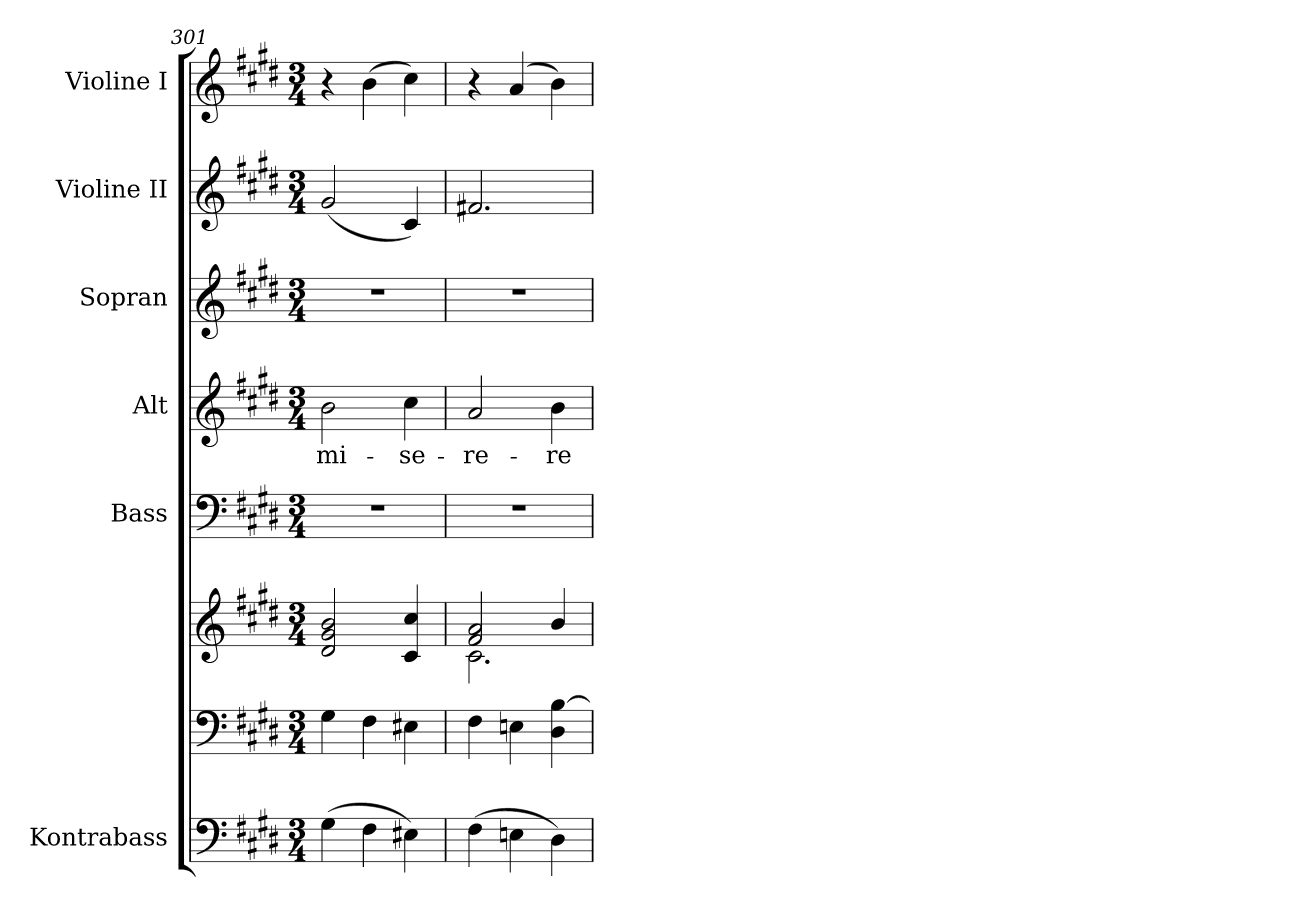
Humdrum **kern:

**kern	**kern	**kern	**kern	**kern	**text	**kern	**kern	**kern
*part7	*part6	*part6	*part5	*part4	*part4	*part3	*part2	*part1
*staff8	*staff7	*staff6	*staff5	*staff4	*staff4	*staff3	*staff2	*staff1
*I"Kontrabass	*	*	*I"Bass	*I"Alt	*	*I"Sopran	*I"Violine II	*I"Violine I
*I'Kb.	*	*	*I'B.	*I'A.	*	*I'S.	*I'Vl. II	*I'Vl. I
*clefF4	*clefF4	*clefG2	*clefF4	*clefG2	*	*clefG2	*clefG2	*clefG2
*ITrd7c12	*	*	*	*	*	*	*	*
*k[f#c#g#d#]	*k[f#c#g#d#]	*k[f#c#g#d#]	*k[f#c#g#d#]	*k[f#c#g#d#]	*	*k[f#c#g#d#]	*k[f#c#g#d#]	*k[f#c#g#d#]
*E:	*E:	*E:	*E:	*E:	*	*E:	*E:	*E:
*M3/4	*M3/4	*M3/4	*M3/4	*M3/4	*	*M3/4	*M3/4	*M3/4
=301	=301	=301	=301	=301	=301	=301	=301	=301
!	!	!	!	!	!LO:LY:b	!	!	!
(>4GG#\	4G#\	2d#/ 2g#/ 2b/	2.r	2b\	mi-	2.r	(<2g#/	4r
4FF#\	4F#\	.	.	.	.	.	.	(>4b\
!	!	!	!	!	!LO:LY:b	!	!	!
4EE#X\)	4E#X\	4c#/ 4cc#/	.	4cc#\	-se-	.	4c#/)	4cc#\)
!!LO:PB:g=z
=302	=302	=302	=302	=302	=302	=302	=302	=302
*	*	*^	*	*	*	*	*	*
!	!	!	!	!	!	!LO:LY:b	!	!	!
(>4FF#\	4F#\	2f#/ 2a/	2.c#\	2.r	2a/	-re-	2.r	2.f#X/	4r
4EEn\	4En\	.	.	.	.	.	.	.	(4a/
!	!	!	!	!	!	!LO:LY:b	!	!	!
4DD#\)	4D#\ [4B\	4b/	.	.	4b\	-re	.	.	4b\)
*	*	*v	*v	*	*	*	*	*	*
=	=	=	=	=	=	=	=	=
*-	*-	*-	*-	*-	*-	*-	*-	*-
